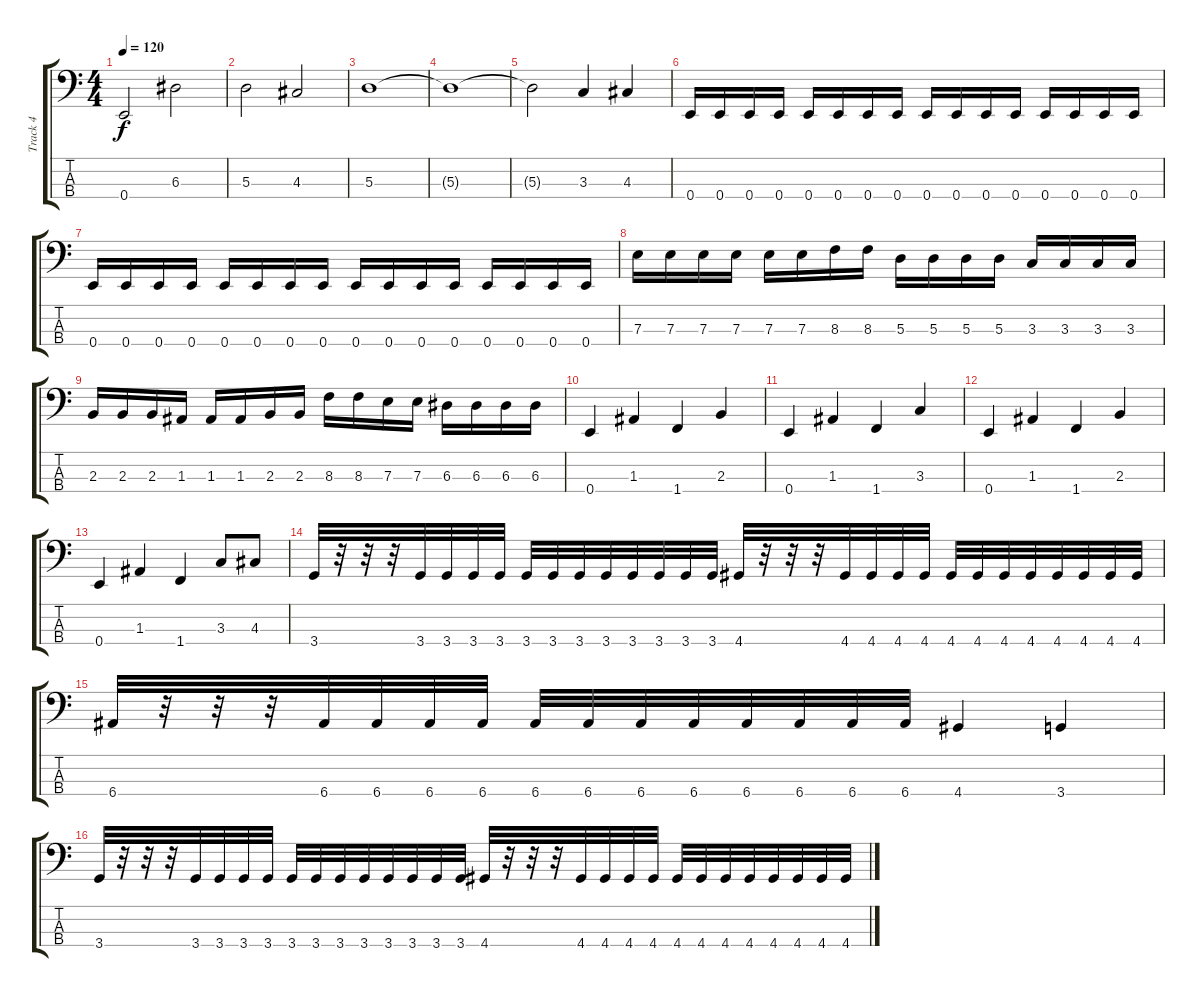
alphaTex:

\track ("Track 4" "Track 4") {instrument electricbassfinger}
\staff {score tabs}
\tuning (G2 D2 A1 E1) {hide}
\ts (4 4)
\tempo 120
\clef f4
\ks c
0.4.2{dy f} 6.3.2 |
5.3.2 4.3.2 |
5.3.1 |
5.3{t}.1 |
5.3{t}.2 3.3.4 4.3.4 |
0.4.16 0.4.16 0.4.16 0.4.16 0.4.16 0.4.16 0.4.16 0.4.16 0.4.16 0.4.16 0.4.16 0.4.16 0.4.16 0.4.16 0.4.16 0.4.16 |
0.4.16 0.4.16 0.4.16 0.4.16 0.4.16 0.4.16 0.4.16 0.4.16 0.4.16 0.4.16 0.4.16 0.4.16 0.4.16 0.4.16 0.4.16 0.4.16 |
7.3.16 7.3.16 7.3.16 7.3.16 7.3.16 7.3.16 8.3.16 8.3.16 5.3.16 5.3.16 5.3.16 5.3.16 3.3.16 3.3.16 3.3.16 3.3.16 |
2.3.16 2.3.16 2.3.16 1.3.16 1.3.16 1.3.16 2.3.16 2.3.16 8.3.16 8.3.16 7.3.16 7.3.16 6.3.16 6.3.16 6.3.16 6.3.16 |
0.4.4 1.3.4 1.4.4 2.3.4 |
0.4.4 1.3.4 1.4.4 3.3.4 |
0.4.4 1.3.4 1.4.4 2.3.4 |
0.4.4 1.3.4 1.4.4 3.3.8 4.3.8 |
3.4.32 r.32 r.32 r.32 3.4.32 3.4.32 3.4.32 3.4.32 3.4.32 3.4.32 3.4.32 3.4.32 3.4.32 3.4.32 3.4.32 3.4.32 4.4.32 r.32 r.32 r.32 4.4.32 4.4.32 4.4.32 4.4.32 4.4.32 4.4.32 4.4.32 4.4.32 4.4.32 4.4.32 4.4.32 4.4.32 |
6.4.32 r.32 r.32 r.32 6.4.32 6.4.32 6.4.32 6.4.32 6.4.32 6.4.32 6.4.32 6.4.32 6.4.32 6.4.32 6.4.32 6.4.32 4.4.4 3.4.4 |
3.4.32 r.32 r.32 r.32 3.4.32 3.4.32 3.4.32 3.4.32 3.4.32 3.4.32 3.4.32 3.4.32 3.4.32 3.4.32 3.4.32 3.4.32 4.4.32 r.32 r.32 r.32 4.4.32 4.4.32 4.4.32 4.4.32 4.4.32 4.4.32 4.4.32 4.4.32 4.4.32 4.4.32 4.4.32 4.4.32
